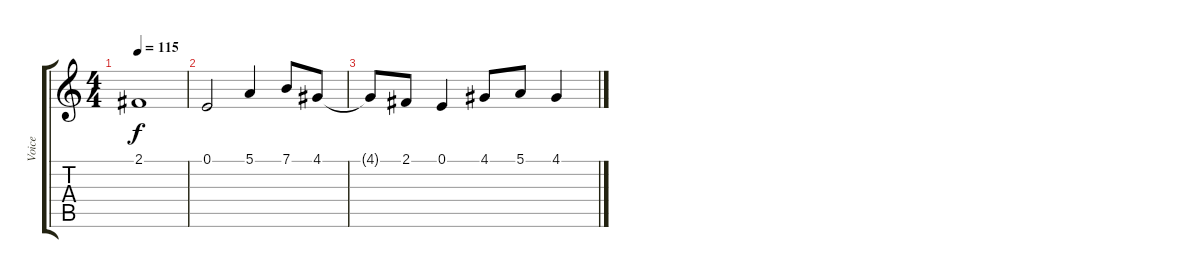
\track ("Voice" "Voice") {instrument tenorsax}
\staff {score tabs}
\tuning (E4 B3 G3 D3 A2 E2) {hide}
\ts (4 4)
\tempo 115
\clef g2
\ks c
2.1{t}.1{dy f} |
0.1.2 5.1.4 7.1.8 4.1.8 |
4.1{t}.8 2.1.8 0.1.4 4.1.8 5.1.8 4.1.4
